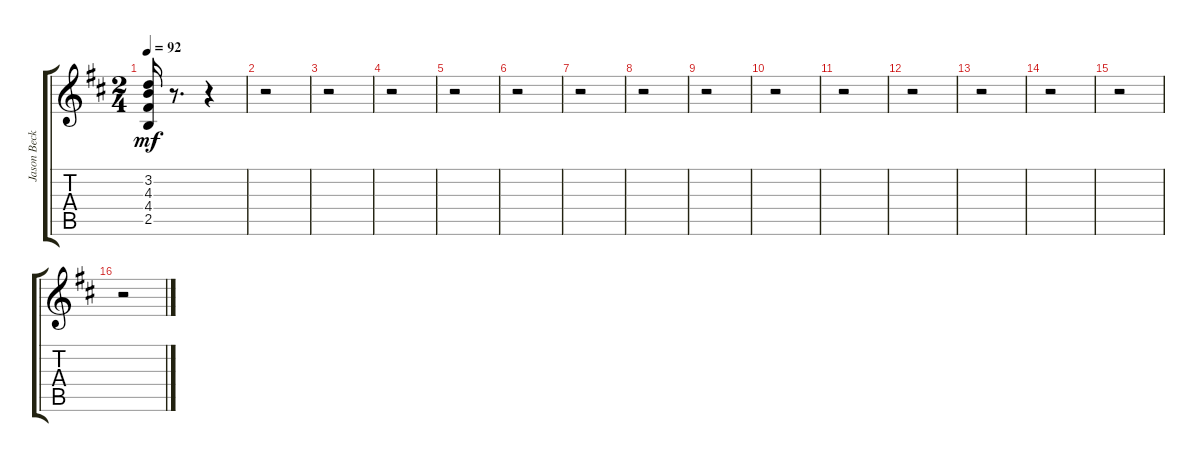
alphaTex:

\track ("Jason Becker Backing Guitar" "Jason Beck") {instrument acousticguitarsteel}
\staff {score tabs}
\tuning (E4 B3 G3 D3 A2 E2) {hide}
\ts (2 4)
\tempo 92
\clef g2
\ks d
(3.2 4.3 4.4 2.5).16{dy mf} r.8{d} r.4 |
r.2 |
r.2 |
r.2 |
r.2 |
r.2 |
r.2 |
r.2 |
r.2 |
r.2 |
r.2 |
r.2 |
r.2 |
r.2 |
r.2 |
r.2
